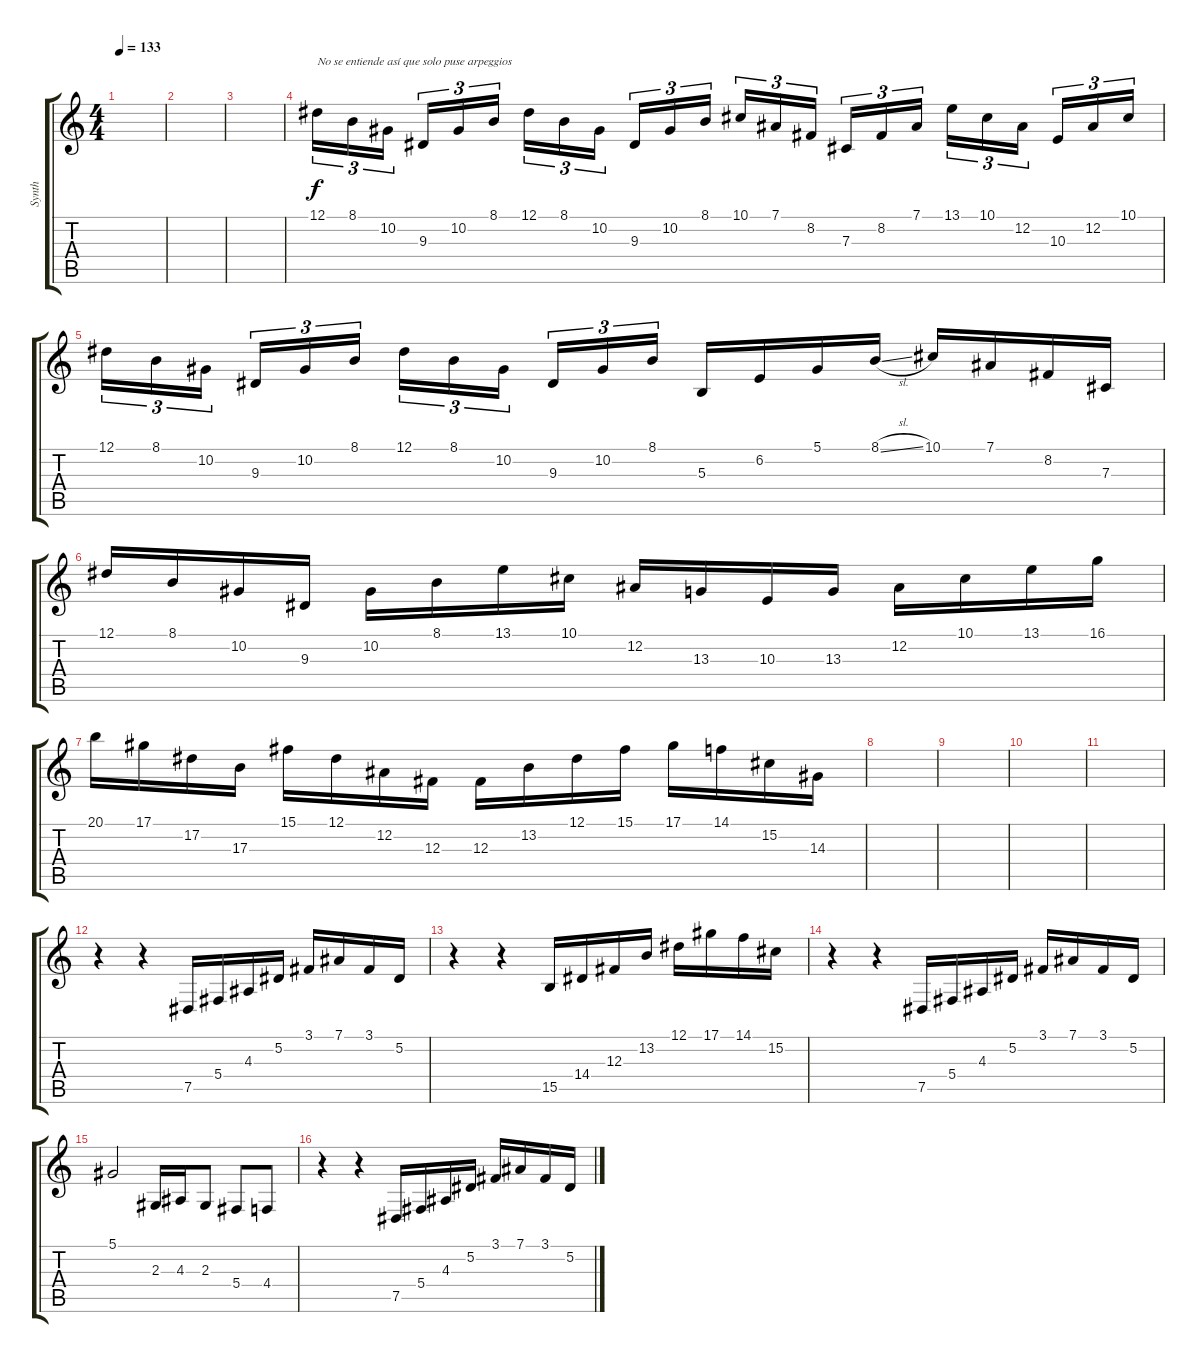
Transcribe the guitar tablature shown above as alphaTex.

\track ("Synth" "Synth") {instrument stringensemble1}
\staff {score tabs}
\tuning (Eb4 Bb3 Gb3 Db3 Ab2 Eb2) {hide}
\ts (4 4)
\tempo 133
\clef g2
\ks c
|
|
|
12.1.16{tu (3 2) txt "No se entiende así que solo puse arpeggios"} 8.1.16{tu (3 2)} 10.2.16{tu (3 2) beam splitsecondary} 9.3.16{tu (3 2)} 10.2.16{tu (3 2)} 8.1.16{tu (3 2)} 12.1.16{tu (3 2)} 8.1.16{tu (3 2)} 10.2.16{tu (3 2) beam splitsecondary} 9.3.16{tu (3 2)} 10.2.16{tu (3 2)} 8.1.16{tu (3 2)} 10.1.16{tu (3 2)} 7.1.16{tu (3 2)} 8.2.16{tu (3 2) beam splitsecondary} 7.3.16{tu (3 2)} 8.2.16{tu (3 2)} 7.1.16{tu (3 2)} 13.1.16{tu (3 2)} 10.1.16{tu (3 2)} 12.2.16{tu (3 2) beam splitsecondary} 10.3.16{tu (3 2)} 12.2.16{tu (3 2)} 10.1.16{tu (3 2)} |
12.1.16{tu (3 2)} 8.1.16{tu (3 2)} 10.2.16{tu (3 2) beam splitsecondary} 9.3.16{tu (3 2)} 10.2.16{tu (3 2)} 8.1.16{tu (3 2)} 12.1.16{tu (3 2)} 8.1.16{tu (3 2)} 10.2.16{tu (3 2) beam splitsecondary} 9.3.16{tu (3 2)} 10.2.16{tu (3 2)} 8.1.16{tu (3 2)} 5.3.16 6.2.16 5.1.16 8.1{sl}.16 10.1.16 7.1.16 8.2.16 7.3.16 |
12.1.16 8.1.16 10.2.16 9.3.16 10.2.16 8.1.16 13.1.16 10.1.16 12.2.16 13.3.16 10.3.16 13.3.16 12.2.16 10.1.16 13.1.16 16.1.16 |
20.1.16 17.1.16 17.2.16 17.3.16 15.1.16 12.1.16 12.2.16 12.3.16 12.3.16 13.2.16 12.1.16 15.1.16 17.1.16 14.1.16 15.2.16 14.3.16 |
|
|
|
|
r.4{instrument pad1newage} r.4 7.5.16 5.4.16 4.3.16 5.2.16 3.1.16 7.1.16 3.1.16 5.2.16 |
r.4 r.4 15.5.16 14.4.16 12.3.16 13.2.16 12.1.16 17.1.16 14.1.16 15.2.16 |
r.4 r.4 7.5.16 5.4.16 4.3.16 5.2.16 3.1.16 7.1.16 3.1.16 5.2.16 |
5.1.2 2.3.16 4.3.16 2.3.8 5.4.8 4.4.8 |
r.4{instrument pad1newage} r.4 7.5.16 5.4.16 4.3.16 5.2.16 3.1.16 7.1.16 3.1.16 5.2.16
